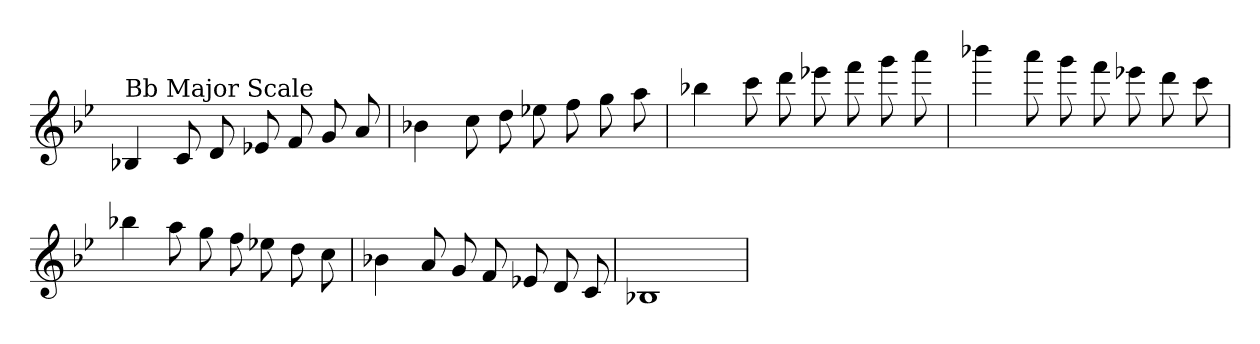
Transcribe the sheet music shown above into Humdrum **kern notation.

**kern
*part1
*staff1
*clefG2
*k[b-e-]
*B-:
=
!LO:TX:a:t=Bb Major Scale
4B-X
8c
8d
8e-X
8f
8g
8a
=
4b-X
8cc
8dd
8ee-X
8ff
8gg
8aa
=
4bb-X
8ccc
8ddd
8eee-X
8fff
8ggg
8aaa
=
4bbb-X
8aaa
8ggg
8fff
8eee-X
8ddd
8ccc
=
4bb-X
8aa
8gg
8ff
8ee-X
8dd
8cc
=
4b-X
8a
8g
8f
8e-X
8d
8c
=
1B-X
=
*-
